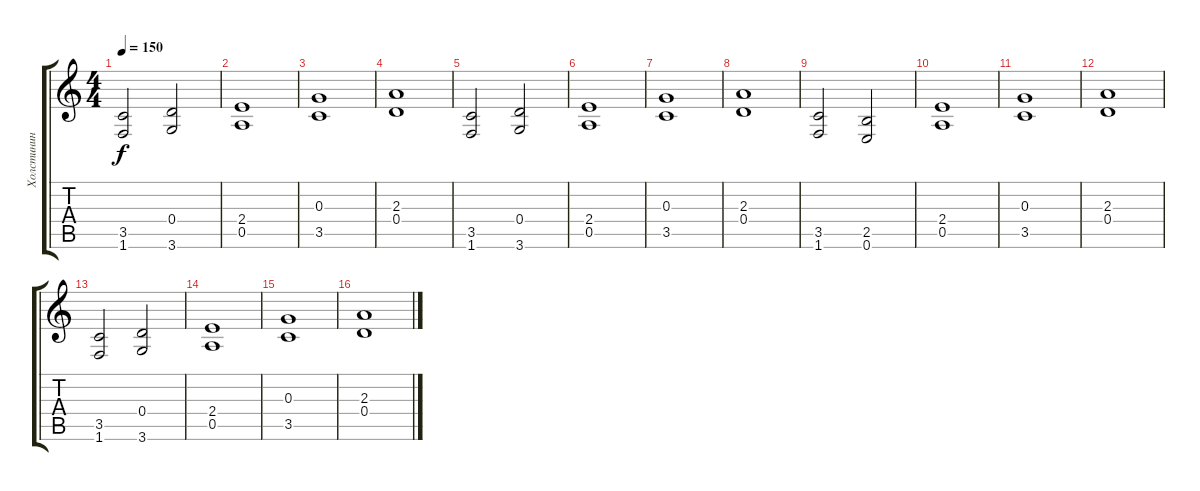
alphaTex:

\track ("Холстинин" "Холстинин") {instrument distortionguitar}
\staff {score tabs}
\tuning (E4 B3 G3 D3 A2 E2) {hide}
\ts (4 4)
\tempo 150
\clef g2
\ks c
(3.5 1.6).2{dy f} (0.4 3.6).2 |
(2.4 0.5).1 |
(0.3 3.5).1 |
(2.3 0.4).1 |
(3.5 1.6).2 (0.4 3.6).2 |
(2.4 0.5).1 |
(0.3 3.5).1 |
(2.3 0.4).1 |
(3.5 1.6).2 (2.5 0.6).2 |
(2.4 0.5).1 |
(0.3 3.5).1 |
(2.3 0.4).1 |
(3.5 1.6).2 (0.4 3.6).2 |
(2.4 0.5).1 |
(0.3 3.5).1 |
(2.3 0.4).1
